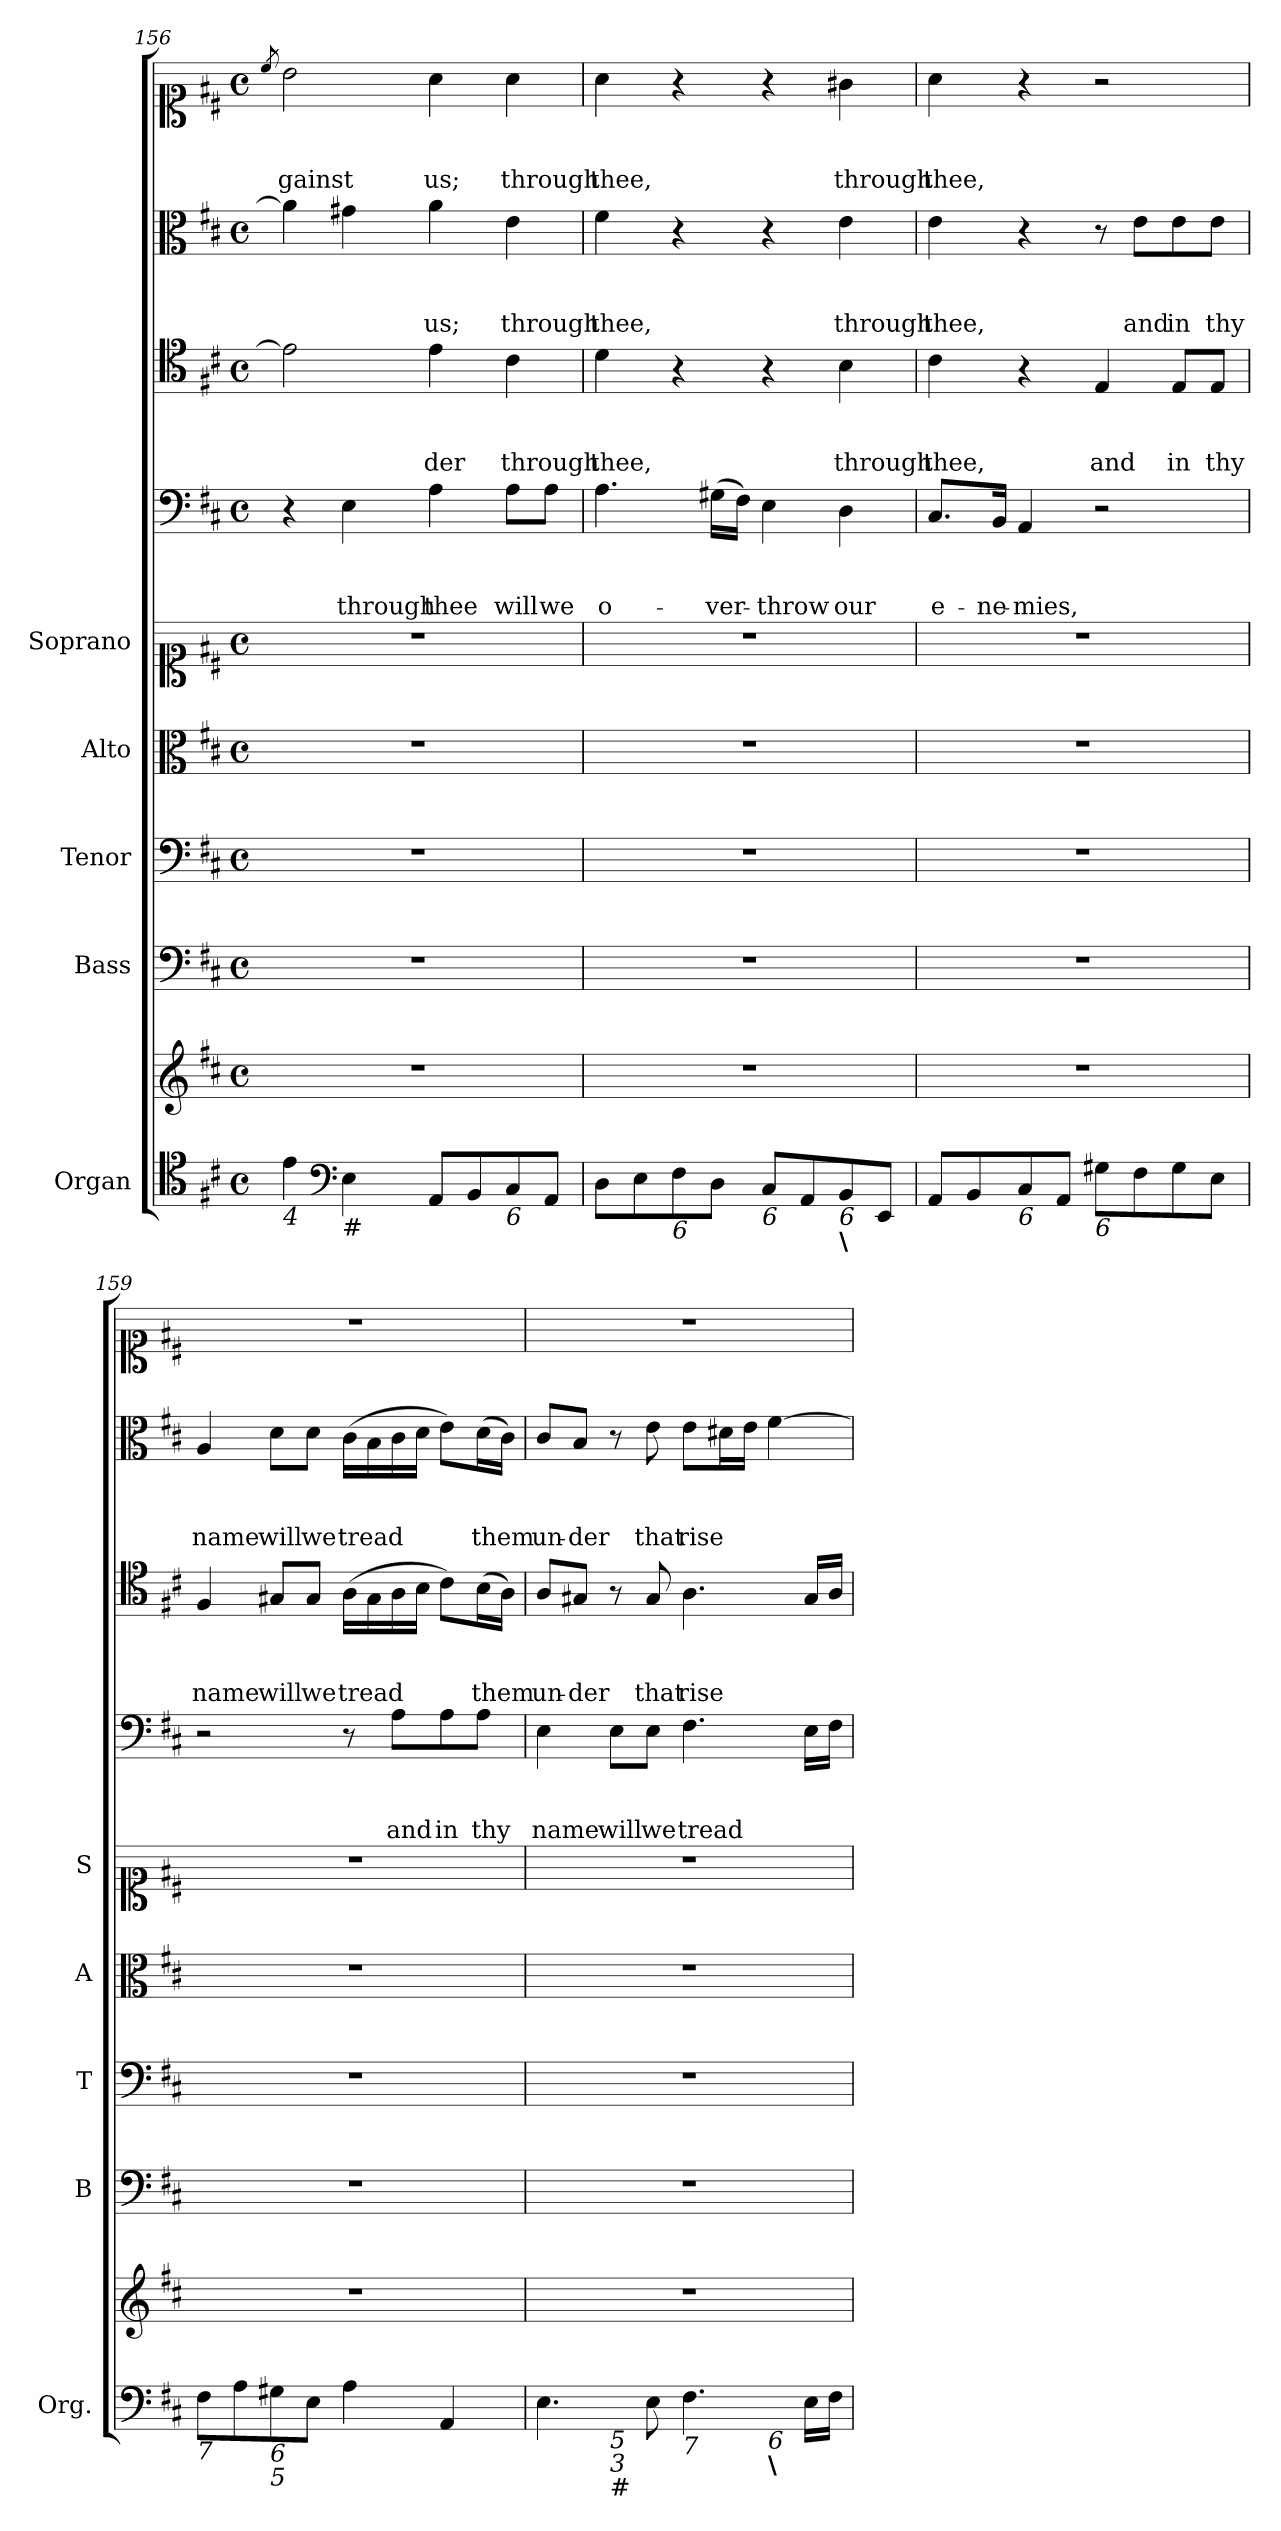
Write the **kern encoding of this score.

**kern	**kern	**kern	**kern	**kern	**kern	**kern	**text	**text	**text	**kern	**text	**text	**text	**kern	**text	**text	**text	**kern	**text	**text	**text
*part9	*part9	*part8	*part7	*part6	*part5	*part4	*part4	*part4	*part4	*part3	*part3	*part3	*part3	*part2	*part2	*part2	*part2	*part1	*part1	*part1	*part1
*staff10	*staff9	*staff8	*staff7	*staff6	*staff5	*staff4	*staff4	*staff4	*staff4	*staff3	*staff3	*staff3	*staff3	*staff2	*staff2	*staff2	*staff2	*staff1	*staff1	*staff1	*staff1
*I"Organ	*	*I"Bass	*I"Tenor	*I"Alto	*I"Soprano	*	*	*	*	*	*	*	*	*	*	*	*	*	*	*	*
*I'Org.	*	*I'B	*I'T	*I'A	*I'S	*	*	*	*	*	*	*	*	*	*	*	*	*	*	*	*
*clefC4	*clefG2	*clefF4	*clefF4	*clefC3	*clefC1	*clefF4	*	*	*	*clefC4	*	*	*	*clefC3	*	*	*	*clefC1	*	*	*
*k[f#c#]	*k[f#c#]	*k[f#c#]	*k[f#c#]	*k[f#c#]	*k[f#c#]	*k[f#c#]	*	*	*	*k[f#c#]	*	*	*	*k[f#c#]	*	*	*	*k[f#c#]	*	*	*
*D:	*D:	*D:	*D:	*D:	*D:	*D:	*	*	*	*D:	*	*	*	*D:	*	*	*	*D:	*	*	*
*M4/4	*M4/4	*M4/4	*M4/4	*M4/4	*M4/4	*M4/4	*	*	*	*M4/4	*	*	*	*M4/4	*	*	*	*M4/4	*	*	*
*met(c)	*met(c)	*met(c)	*met(c)	*met(c)	*met(c)	*met(c)	*	*	*	*met(c)	*	*	*	*met(c)	*	*	*	*met(c)	*	*	*
=156	=156	=156	=156	=156	=156	=156	=156	=156	=156	=156	=156	=156	=156	=156	=156	=156	=156	=156	=156	=156	=156
.	.	.	.	.	.	.	.	.	.	.	.	.	.	.	.	.	.	8qcc#/	.	.	.
!LO:TX:b:i:t=4	!	!	!	!	!	!	!	!	!	!	!	!	!	!	!	!	!	!	!	!	!
!	!	!	!	!	!	!	!	!	!	!	!	!	!	!	!	!	!	!	!	!	!LO:LY:b
4e\	1r	1r	1r	1r	1r	4r	.	.	.	2e\]	.	.	.	4a\]	.	.	.	2b\	.	.	-gainst
*clefF4	*	*	*	*	*	*	*	*	*	*	*	*	*	*	*	*	*	*	*	*	*
!LO:TX:b:t=#	!	!	!	!	!	!	!	!	!	!	!	!	!	!	!	!	!	!	!	!	!
!	!	!	!	!	!	!	!	!	!LO:LY:b	!	!	!	!	!	!	!	!	!	!	!	!
4E\	.	.	.	.	.	4E\	.	.	through	.	.	.	.	4g#X\	.	.	.	.	.	.	.
!	!	!	!	!	!	!	!	!	!LO:LY:b	!	!	!	!LO:LY:b	!	!	!	!LO:LY:b	!	!	!	!LO:LY:b
8AA/L	.	.	.	.	.	4A\	.	.	thee	4e\	.	.	-der	4a\	.	.	us;	4a\	.	.	us;
8BB/	.	.	.	.	.	.	.	.	.	.	.	.	.	.	.	.	.	.	.	.	.
!LO:TX:b:i:t=6	!	!	!	!	!	!	!	!	!	!	!	!	!	!	!	!	!	!	!	!	!
!	!	!	!	!	!	!	!	!	!LO:LY:b	!	!	!	!LO:LY:b	!	!	!	!LO:LY:b	!	!	!	!LO:LY:b
8C#/	.	.	.	.	.	8A\L	.	.	will	4c#\	.	.	through	4e\	.	.	through	4a\	.	.	through
!	!	!	!	!	!	!	!	!	!LO:LY:b	!	!	!	!	!	!	!	!	!	!	!	!
8AA/J	.	.	.	.	.	8A\J	.	.	we	.	.	.	.	.	.	.	.	.	.	.	.
=157	=157	=157	=157	=157	=157	=157	=157	=157	=157	=157	=157	=157	=157	=157	=157	=157	=157	=157	=157	=157	=157
!	!	!	!	!	!	!	!	!	!LO:LY:b	!	!	!	!LO:LY:b	!	!	!	!LO:LY:b	!	!	!	!LO:LY:b
8D\L	1r	1r	1r	1r	1r	4.A\	.	.	o-	4d\	.	.	thee,	4f#\	.	.	thee,	4a\	.	.	thee,
8E\	.	.	.	.	.	.	.	.	.	.	.	.	.	.	.	.	.	.	.	.	.
!LO:TX:b:i:t=6	!	!	!	!	!	!	!	!	!	!	!	!	!	!	!	!	!	!	!	!	!
8F#\	.	.	.	.	.	.	.	.	.	4r	.	.	.	4r	.	.	.	4r	.	.	.
!	!	!	!	!	!	!	!	!	!LO:LY:b	!	!	!	!	!	!	!	!	!	!	!	!
8D\J	.	.	.	.	.	(>16G#X\LL	.	.	-ver-	.	.	.	.	.	.	.	.	.	.	.	.
.	.	.	.	.	.	16F#\JJ)	.	.	.	.	.	.	.	.	.	.	.	.	.	.	.
!LO:TX:b:i:t=6	!	!	!	!	!	!	!	!	!	!	!	!	!	!	!	!	!	!	!	!	!
!	!	!	!	!	!	!	!	!	!LO:LY:b	!	!	!	!	!	!	!	!	!	!	!	!
8C#/L	.	.	.	.	.	4E\	.	.	-throw	4r	.	.	.	4r	.	.	.	4r	.	.	.
8AA/	.	.	.	.	.	.	.	.	.	.	.	.	.	.	.	.	.	.	.	.	.
!LO:TX:b:i:t=6	!	!	!	!	!	!	!	!	!	!	!	!	!	!	!	!	!	!	!	!	!
!LO:TX:b:B:t=\	!	!	!	!	!	!	!	!	!	!	!	!	!	!	!	!	!	!	!	!	!
!	!	!	!	!	!	!	!	!	!LO:LY:b	!	!	!	!LO:LY:b	!	!	!	!LO:LY:b	!	!	!	!LO:LY:b
8BB/	.	.	.	.	.	4D\	.	.	our	4B\	.	.	through	4e\	.	.	through	4g#X\	.	.	through
8EE/J	.	.	.	.	.	.	.	.	.	.	.	.	.	.	.	.	.	.	.	.	.
=158	=158	=158	=158	=158	=158	=158	=158	=158	=158	=158	=158	=158	=158	=158	=158	=158	=158	=158	=158	=158	=158
!	!	!	!	!	!	!	!	!	!LO:LY:b	!	!	!	!LO:LY:b	!	!	!	!LO:LY:b	!	!	!	!LO:LY:b
8AA/L	1r	1r	1r	1r	1r	8.C#/L	.	.	e-	4c#\	.	.	thee,	4e\	.	.	thee,	4a\	.	.	thee,
8BB/	.	.	.	.	.	.	.	.	.	.	.	.	.	.	.	.	.	.	.	.	.
!	!	!	!	!	!	!	!	!	!LO:LY:b	!	!	!	!	!	!	!	!	!	!	!	!
.	.	.	.	.	.	16BB/Jk	.	.	-ne-	.	.	.	.	.	.	.	.	.	.	.	.
!LO:TX:b:i:t=6	!	!	!	!	!	!	!	!	!	!	!	!	!	!	!	!	!	!	!	!	!
!	!	!	!	!	!	!	!	!	!LO:LY:b	!	!	!	!	!	!	!	!	!	!	!	!
8C#/	.	.	.	.	.	4AA/	.	.	-mies,	4r	.	.	.	4r	.	.	.	4r	.	.	.
8AA/J	.	.	.	.	.	.	.	.	.	.	.	.	.	.	.	.	.	.	.	.	.
!LO:TX:b:i:t=6	!	!	!	!	!	!	!	!	!	!	!	!	!	!	!	!	!	!	!	!	!
!	!	!	!	!	!	!	!	!	!	!	!	!	!LO:LY:b	!	!	!	!	!	!	!	!
8G#X\L	.	.	.	.	.	2r	.	.	.	4E/	.	.	and	8r	.	.	.	2r	.	.	.
!	!	!	!	!	!	!	!	!	!	!	!	!	!	!	!	!	!LO:LY:b	!	!	!	!
8F#\	.	.	.	.	.	.	.	.	.	.	.	.	.	8e\L	.	.	and	.	.	.	.
!	!	!	!	!	!	!	!	!	!	!	!	!	!LO:LY:b	!	!	!	!LO:LY:b	!	!	!	!
8G#\	.	.	.	.	.	.	.	.	.	8E/L	.	.	in	8e\	.	.	in	.	.	.	.
!	!	!	!	!	!	!	!	!	!	!	!	!	!LO:LY:b	!	!	!	!LO:LY:b	!	!	!	!
8E\J	.	.	.	.	.	.	.	.	.	8E/J	.	.	thy	8e\J	.	.	thy	.	.	.	.
!!LO:LB:g=z
=159	=159	=159	=159	=159	=159	=159	=159	=159	=159	=159	=159	=159	=159	=159	=159	=159	=159	=159	=159	=159	=159
!LO:TX:b:i:t=7	!	!	!	!	!	!	!	!	!	!	!	!	!	!	!	!	!	!	!	!	!
!	!	!	!	!	!	!	!	!	!	!	!	!	!LO:LY:b	!	!	!	!LO:LY:b	!	!	!	!
8F#\L	1r	1r	1r	1r	1r	2r	.	.	.	4F#/	.	.	name	4A/	.	.	name	1r	.	.	.
8A\	.	.	.	.	.	.	.	.	.	.	.	.	.	.	.	.	.	.	.	.	.
!LO:TX:b:i:t=6	!	!	!	!	!	!	!	!	!	!	!	!	!	!	!	!	!	!	!	!	!
!LO:TX:b:i:t=5	!	!	!	!	!	!	!	!	!	!	!	!	!	!	!	!	!	!	!	!	!
!	!	!	!	!	!	!	!	!	!	!	!	!	!LO:LY:b	!	!	!	!LO:LY:b	!	!	!	!
8G#X\	.	.	.	.	.	.	.	.	.	8G#X/L	.	.	will	8d\L	.	.	will	.	.	.	.
!	!	!	!	!	!	!	!	!	!	!	!	!	!LO:LY:b	!	!	!	!LO:LY:b	!	!	!	!
8E\J	.	.	.	.	.	.	.	.	.	8G#/J	.	.	we	8d\J	.	.	we	.	.	.	.
!	!	!	!	!	!	!	!	!	!	!	!	!	!LO:LY:b	!	!	!	!LO:LY:b	!	!	!	!
4A\	.	.	.	.	.	8r	.	.	.	(>16A\LL	.	.	tread	(>16c#\LL	.	.	tread	.	.	.	.
.	.	.	.	.	.	.	.	.	.	16G#\	.	.	.	16B\	.	.	.	.	.	.	.
!	!	!	!	!	!	!	!	!	!LO:LY:b	!	!	!	!	!	!	!	!	!	!	!	!
.	.	.	.	.	.	8A\L	.	.	and	16A\	.	.	.	16c#\	.	.	.	.	.	.	.
.	.	.	.	.	.	.	.	.	.	16B\JJ	.	.	.	16d\JJ	.	.	.	.	.	.	.
!	!	!	!	!	!	!	!	!	!LO:LY:b	!	!	!	!	!	!	!	!	!	!	!	!
4AA/	.	.	.	.	.	8A\	.	.	in	8c#\L)	.	.	.	8e\L)	.	.	.	.	.	.	.
!	!	!	!	!	!	!	!	!	!LO:LY:b	!	!	!	!LO:LY:b	!	!	!	!LO:LY:b	!	!	!	!
.	.	.	.	.	.	8A\J	.	.	thy	(>16B\L	.	.	them	(>16d\L	.	.	them	.	.	.	.
.	.	.	.	.	.	.	.	.	.	16A\JJ)	.	.	.	16c#\JJ)	.	.	.	.	.	.	.
=160	=160	=160	=160	=160	=160	=160	=160	=160	=160	=160	=160	=160	=160	=160	=160	=160	=160	=160	=160	=160	=160
!LO:TX:b:i:t=6\n4	!	!	!	!	!	!	!	!	!	!	!	!	!	!	!	!	!	!	!	!	!
!	!	!	!	!	!	!	!	!	!LO:LY:b	!	!	!	!LO:LY:b	!	!	!	!LO:LY:b	!	!	!	!
*^	*	*	*	*	*	*	*	*	*	*	*	*	*	*	*	*	*	*	*	*	*
*	*^	*	*	*	*	*	*	*	*	*	*	*	*	*	*	*	*	*	*	*	*	*
4.E\	4ryy	2.ryy	1r	1r	1r	1r	1r	4E\	.	.	name	8A/L	.	.	un-	8c#/L	.	.	un-	1r	.	.	.
!	!	!	!	!	!	!	!	!	!	!	!	!	!	!	!LO:LY:b	!	!	!	!LO:LY:b	!	!	!	!
.	.	.	.	.	.	.	.	.	.	.	.	8G#X/J	.	.	-der	8B/J	.	.	-der	.	.	.	.
!	!LO:TX:b:i:t=5\n3	!	!	!	!	!	!	!	!	!	!	!	!	!	!	!	!	!	!	!	!	!	!
!	!LO:TX:b:t=#	!	!	!	!	!	!	!	!	!	!	!	!	!	!	!	!	!	!	!	!	!	!
!	!	!	!	!	!	!	!	!	!	!	!LO:LY:b	!	!	!	!	!	!	!	!	!	!	!	!
.	2.ryy	.	.	.	.	.	.	8E\L	.	.	will	8r	.	.	.	8r	.	.	.	.	.	.	.
!	!	!	!	!	!	!	!	!	!	!	!LO:LY:b	!	!	!	!LO:LY:b	!	!	!	!LO:LY:b	!	!	!	!
8E\	.	.	.	.	.	.	.	8E\J	.	.	we	8G#/	.	.	that	8e\	.	.	that	.	.	.	.
!LO:TX:b:i:t=7	!	!	!	!	!	!	!	!	!	!	!	!	!	!	!	!	!	!	!	!	!	!	!
!	!	!	!	!	!	!	!	!	!	!	!LO:LY:b	!	!	!	!LO:LY:b	!	!	!	!LO:LY:b	!	!	!	!
4.F#\	.	.	.	.	.	.	.	4.F#\	.	.	tread	4.A\	.	.	rise	8e\L	.	.	rise	.	.	.	.
.	.	.	.	.	.	.	.	.	.	.	.	.	.	.	.	16d#X\L	.	.	.	.	.	.	.
.	.	.	.	.	.	.	.	.	.	.	.	.	.	.	.	16e\JJ	.	.	.	.	.	.	.
!	!	!LO:TX:b:i:t=6	!	!	!	!	!	!	!	!	!	!	!	!	!	!	!	!	!	!	!	!	!
!	!	!LO:TX:b:B:t=\	!	!	!	!	!	!	!	!	!	!	!	!	!	!	!	!	!	!	!	!	!
.	.	4ryy	.	.	.	.	.	.	.	.	.	.	.	.	.	[4f#\	.	.	.	.	.	.	.
16E\LL	.	.	.	.	.	.	.	16E\LL	.	.	.	16G#/LL	.	.	.	.	.	.	.	.	.	.	.
16F#\JJ	.	.	.	.	.	.	.	16F#\JJ	.	.	.	16A/JJ	.	.	.	.	.	.	.	.	.	.	.
*v	*v	*v	*	*	*	*	*	*	*	*	*	*	*	*	*	*	*	*	*	*	*	*	*
=	=	=	=	=	=	=	=	=	=	=	=	=	=	=	=	=	=	=	=	=	=
*-	*-	*-	*-	*-	*-	*-	*-	*-	*-	*-	*-	*-	*-	*-	*-	*-	*-	*-	*-	*-	*-
